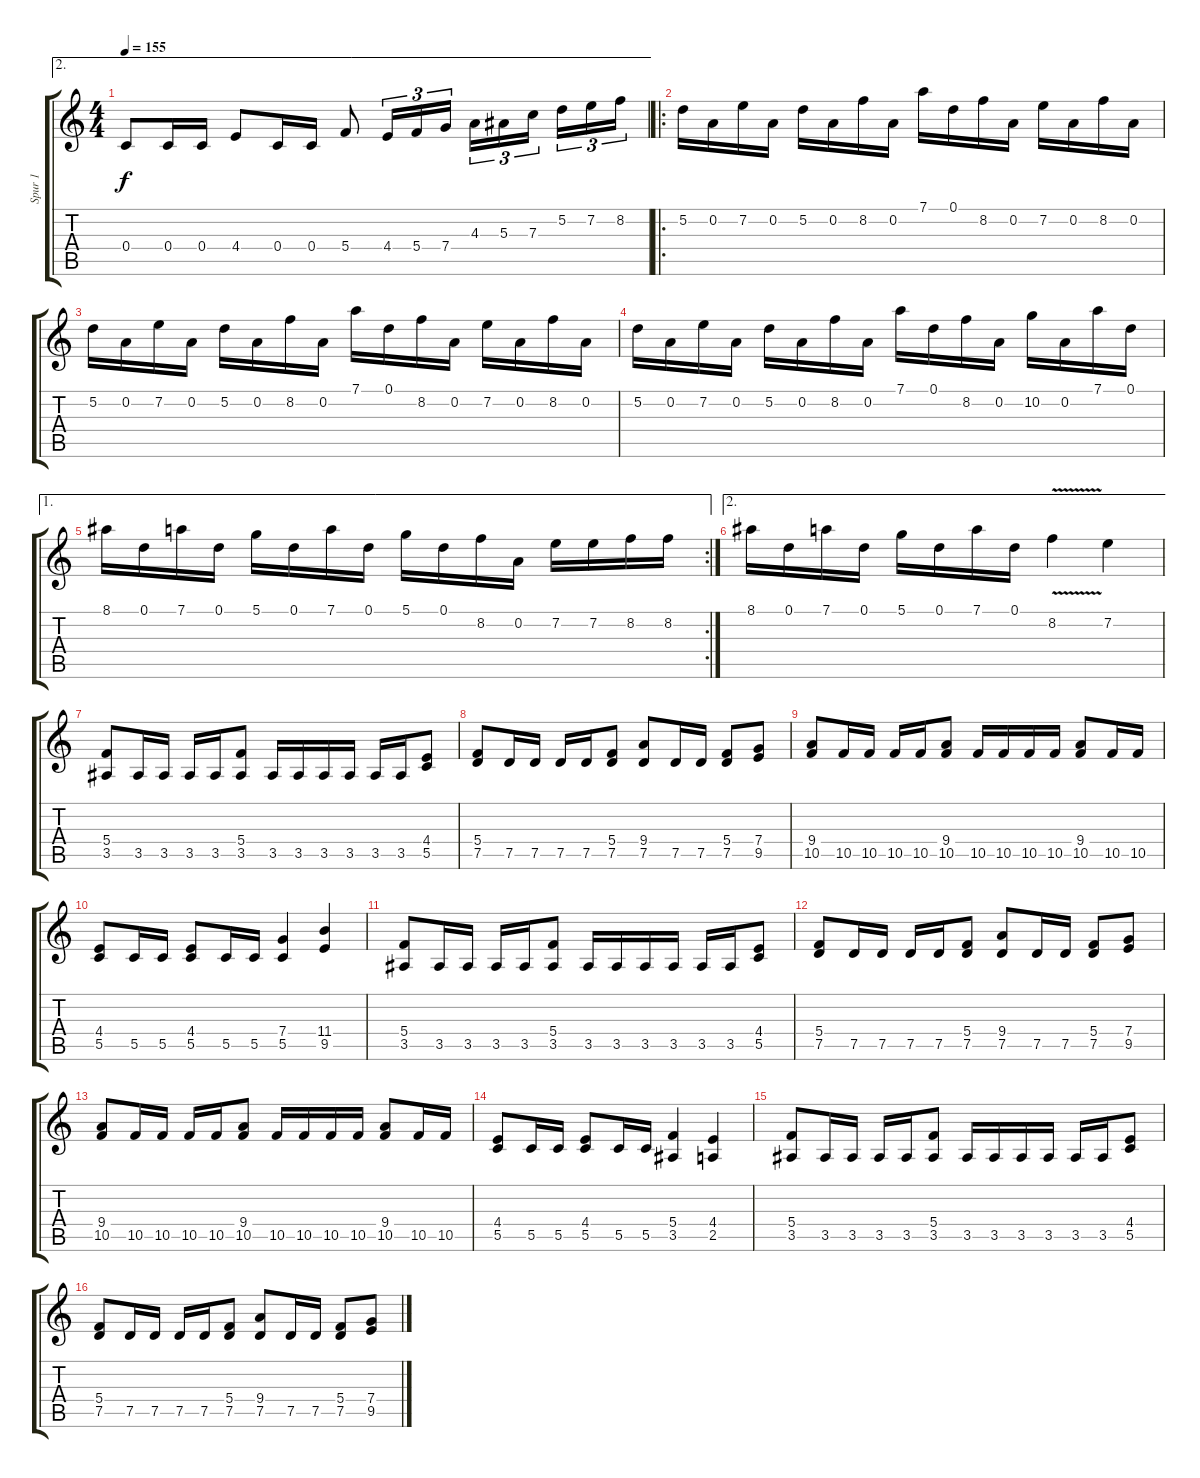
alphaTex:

\track ("Spur 1" "Spur 1") {instrument distortionguitar}
\staff {score tabs}
\tuning (D4 A3 F3 C3 G2 D2) {hide}
\ae 2
\ts (4 4)
\tempo 155
\clef g2
\ks c
0.4.8{dy f} 0.4.16 0.4.16 4.4.8 0.4.16 0.4.16 5.4.8 4.4.16{tu (3 2)} 5.4.16{tu (3 2)} 7.4.16{tu (3 2)} 4.3.16{tu (3 2)} 5.3.16{tu (3 2)} 7.3.16{tu (3 2) beam splitsecondary} 5.2.16{tu (3 2)} 7.2.16{tu (3 2)} 8.2.16{tu (3 2)} |
\ro
5.2.16 0.2.16 7.2.16 0.2.16 5.2.16 0.2.16 8.2.16 0.2.16 7.1.16 0.1.16 8.2.16 0.2.16 7.2.16 0.2.16 8.2.16 0.2.16 |
5.2.16 0.2.16 7.2.16 0.2.16 5.2.16 0.2.16 8.2.16 0.2.16 7.1.16 0.1.16 8.2.16 0.2.16 7.2.16 0.2.16 8.2.16 0.2.16 |
5.2.16 0.2.16 7.2.16 0.2.16 5.2.16 0.2.16 8.2.16 0.2.16 7.1.16 0.1.16 8.2.16 0.2.16 10.2.16 0.2.16 7.1.16 0.1.16 |
\ae 1
\rc 2
8.1.16 0.1.16 7.1.16 0.1.16 5.1.16 0.1.16 7.1.16 0.1.16 5.1.16 0.1.16 8.2.16 0.2.16 7.2.16 7.2.16 8.2.16 8.2.16 |
\ae 2
8.1.16 0.1.16 7.1.16 0.1.16 5.1.16 0.1.16 7.1.16 0.1.16 8.2{v}.4 7.2.4 |
(5.4 3.5).8 3.5.16 3.5.16 3.5.16 3.5.16 (5.4 3.5).8 3.5.16 3.5.16 3.5.16 3.5.16 3.5.16 3.5.16 (4.4 5.5).8 |
(5.4 7.5).8 7.5.16 7.5.16 7.5.16 7.5.16 (5.4 7.5).8 (9.4 7.5).8 7.5.16 7.5.16 (5.4 7.5).8 (7.4 9.5).8 |
(9.4 10.5).8 10.5.16 10.5.16 10.5.16 10.5.16 (9.4 10.5).8 10.5.16 10.5.16 10.5.16 10.5.16 (9.4 10.5).8 10.5.16 10.5.16 |
(4.4 5.5).8 5.5.16 5.5.16 (4.4 5.5).8 5.5.16 5.5.16 (7.4 5.5).4 (11.4 9.5).4 |
(5.4 3.5).8 3.5.16 3.5.16 3.5.16 3.5.16 (5.4 3.5).8 3.5.16 3.5.16 3.5.16 3.5.16 3.5.16 3.5.16 (4.4 5.5).8 |
(5.4 7.5).8 7.5.16 7.5.16 7.5.16 7.5.16 (5.4 7.5).8 (9.4 7.5).8 7.5.16 7.5.16 (5.4 7.5).8 (7.4 9.5).8 |
(9.4 10.5).8 10.5.16 10.5.16 10.5.16 10.5.16 (9.4 10.5).8 10.5.16 10.5.16 10.5.16 10.5.16 (9.4 10.5).8 10.5.16 10.5.16 |
(4.4 5.5).8 5.5.16 5.5.16 (4.4 5.5).8 5.5.16 5.5.16 (5.4 3.5).4 (4.4 2.5).4 |
(5.4 3.5).8 3.5.16 3.5.16 3.5.16 3.5.16 (5.4 3.5).8 3.5.16 3.5.16 3.5.16 3.5.16 3.5.16 3.5.16 (4.4 5.5).8 |
(5.4 7.5).8 7.5.16 7.5.16 7.5.16 7.5.16 (5.4 7.5).8 (9.4 7.5).8 7.5.16 7.5.16 (5.4 7.5).8 (7.4 9.5).8
